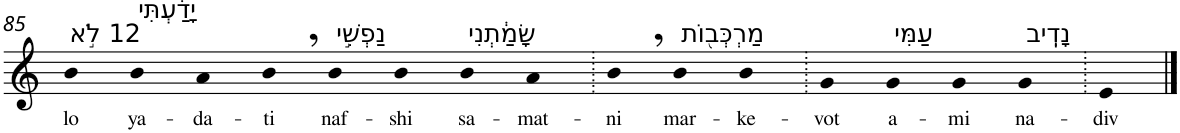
**kern	**text
*part1	*part1
*staff1	*staff1
*I"Piano	*
*I'Pno	*
!!LO:PB:g=z
*clefG2	*
*k[]	*
=85	=85
!LO:TX:a:t=12 לֹ֣א	!
!	!LO:LY:b
4b	lo
!LO:TX:a:t=יָדַ֔עְתִּי	!
!	!LO:LY:b
4b	ya-
!	!LO:LY:b
4a	-da-
!	!LO:LY:b
4b,	-ti
!LO:TX:a:t=נַפְשִׁ֣י	!
!	!LO:LY:b
4b	naf-
!	!LO:LY:b
4b	-shi
!LO:TX:a:t=שָׂמַ֔תְנִי	!
!	!LO:LY:b
4b	sa-
!	!LO:LY:b
4a	-mat-
=86.	=86.
!	!LO:LY:b
4b,	-ni
!LO:TX:a:t=מַרְכְּב֖וֹת	!
!	!LO:LY:b
4b	mar-
!	!LO:LY:b
4b	-ke-
=87.	=87.
!	!LO:LY:b
4g	-vot
!LO:TX:a:t=עַמִּי	!
!	!LO:LY:b
4g	a-
!	!LO:LY:b
4g	-mi
!LO:TX:a:t=נָדִֽיב	!
!	!LO:LY:b
4g	na-
=88.	=88.
!	!LO:LY:b
4e	-div
==	==
*-	*-
